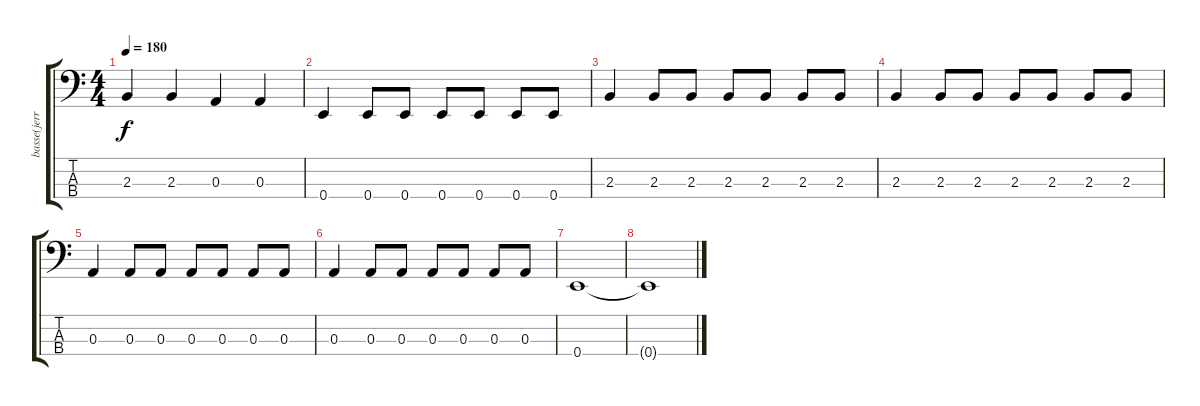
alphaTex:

\track ("basse(jerry)" "basse(jerr") {instrument electricbasspick}
\staff {score tabs}
\tuning (G2 D2 A1 E1) {hide}
\ts (4 4)
\tempo 180
\clef f4
\ks c
2.3.4{dy f} 2.3.4 0.3.4 0.3.4 |
0.4.4 0.4.8 0.4.8 0.4.8 0.4.8 0.4.8 0.4.8 |
2.3.4 2.3.8 2.3.8 2.3.8 2.3.8 2.3.8 2.3.8 |
2.3.4 2.3.8 2.3.8 2.3.8 2.3.8 2.3.8 2.3.8 |
0.3.4 0.3.8 0.3.8 0.3.8 0.3.8 0.3.8 0.3.8 |
0.3.4 0.3.8 0.3.8 0.3.8 0.3.8 0.3.8 0.3.8 |
0.4.1 |
0.4{t}.1
